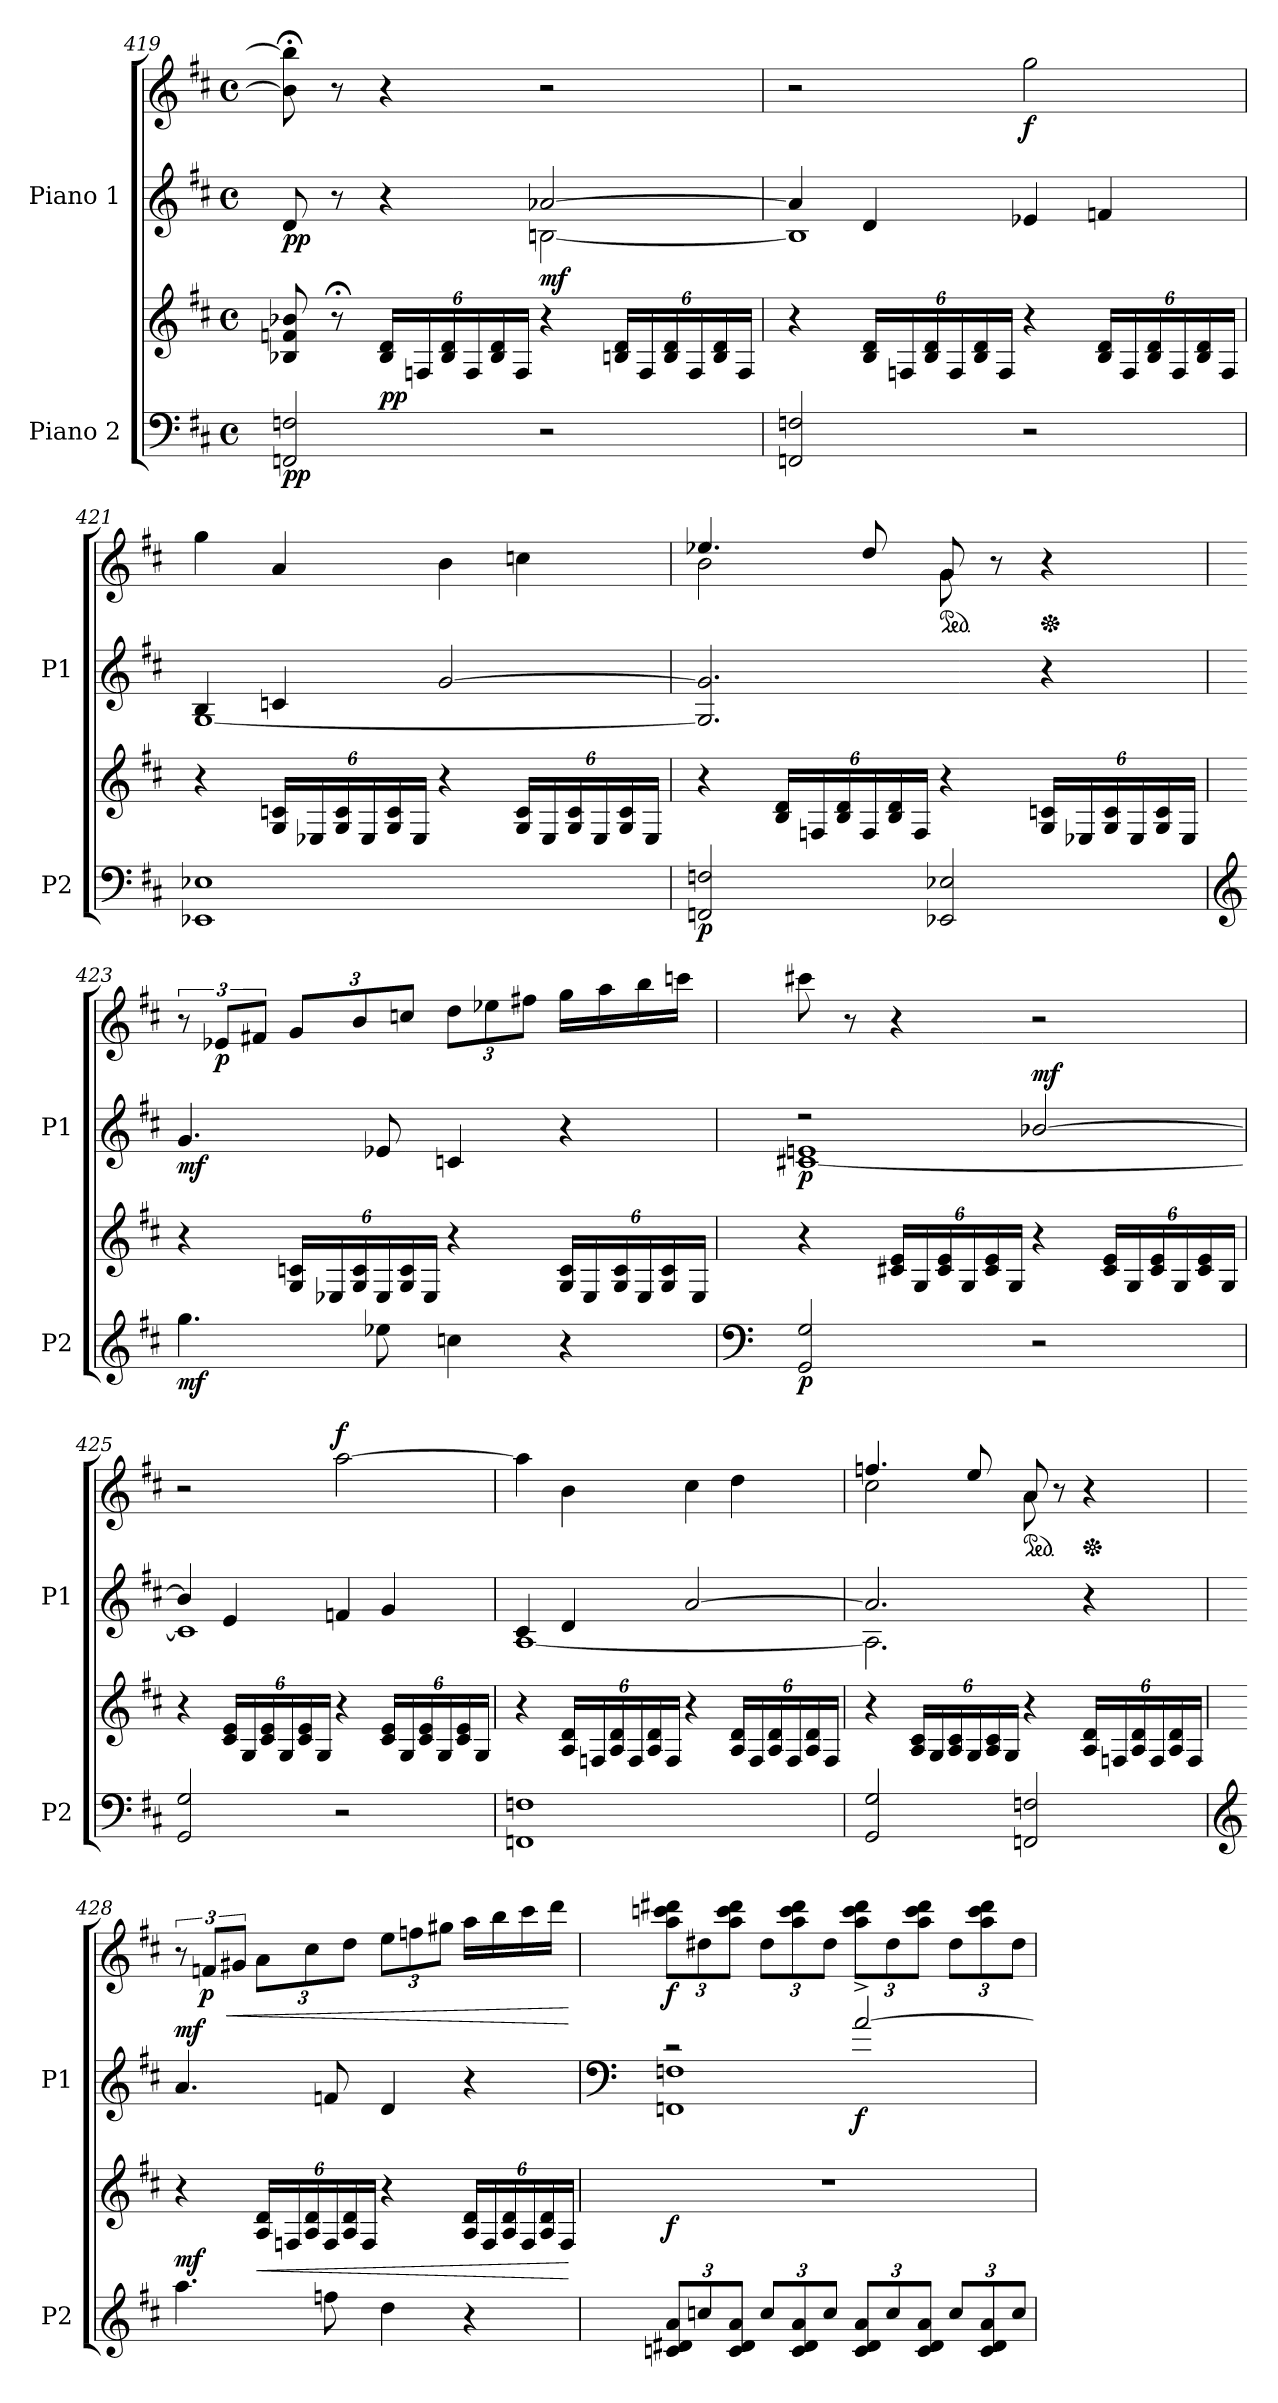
**kern	**kern	**dynam	**kern	**kern	**dynam
*part2	*part2	*part2	*part1	*part1	*part1
*staff4	*staff3	*staff3/4	*staff2	*staff1	*staff1/2
*I"Piano 2	*	*	*I"Piano 1	*	*
*I'P2	*	*	*I'P1	*	*
*clefF4	*clefG2	*	*clefG2	*clefG2	*
*k[f#c#]	*k[f#c#]	*	*k[f#c#]	*k[f#c#]	*
*M4/4	*M4/4	*	*M4/4	*M4/4	*
*met(c)	*met(c)	*	*met(c)	*met(c)	*
=419	=419	=419	=419	=419	=419
*	*	*	*^	*	*
!	!	!LO:DY:b=2	!	!	!	!
!	!	!LO:DY:n=1:b	!	!	!	!LO:DY:b=2
!	!	!	!	!	!	!LO:DY:n=1:b
2FFn/ 2Fn/	8B-X/ 8fn/ 8b-X/	p p	8d/	2rcyy	8b-\];< 8bb-\];<	p p
.	8r;<	.	8r	.	8r	.
*	*Xbrackettup	*	*	*	*	*
!	!	!LO:DY:n=2:b	!	!	!	!
.	24B-/ 24d/LL	pp	4r	.	4r	.
.	24Fn/	.	.	.	.	.
.	24B-/ 24d/	.	.	.	.	.
.	24F/	.	.	.	.	.
.	24B-/ 24d/	.	.	.	.	.
.	24F/JJ	.	.	.	.	.
!	!	!	!	!	!	!LO:DY:n=2:b=2
2r	4r	.	[2a-X/	[2Bn\	2r	mf
.	24Bn/ 24d/LL	.	.	.	.	.
.	24F/	.	.	.	.	.
.	24B/ 24d/	.	.	.	.	.
.	24F/	.	.	.	.	.
.	24B/ 24d/	.	.	.	.	.
.	24F/JJ	.	.	.	.	.
!!LO:PB:g=z
=420	=420	=420	=420	=420	=420	=420
2FFn/ 2Fn/	4r	.	4a-/]	1B]	2r	.
.	24B/ 24d/LL	.	4d/	.	.	.
.	24Fn/	.	.	.	.	.
.	24B/ 24d/	.	.	.	.	.
.	24F/	.	.	.	.	.
.	24B/ 24d/	.	.	.	.	.
.	24F/JJ	.	.	.	.	.
!	!	!	!	!	!	!LO:DY:b
2r	4r	.	4e-X/	.	2gg\	f
.	24B/ 24d/LL	.	4fn/	.	.	.
.	24F/	.	.	.	.	.
.	24B/ 24d/	.	.	.	.	.
.	24F/	.	.	.	.	.
.	24B/ 24d/	.	.	.	.	.
.	24F/JJ	.	.	.	.	.
=421	=421	=421	=421	=421	=421	=421
1EE-X 1E-X	4r	.	4B/	[1G	4gg\	.
.	24G/ 24cn/LL	.	4cn/	.	4a/	.
.	24E-X/	.	.	.	.	.
.	24G/ 24c/	.	.	.	.	.
.	24E-/	.	.	.	.	.
.	24G/ 24c/	.	.	.	.	.
.	24E-/JJ	.	.	.	.	.
.	4r	.	[2g/	.	4b\	.
.	24G/ 24c/LL	.	.	.	4ccn\	.
.	24E-/	.	.	.	.	.
.	24G/ 24c/	.	.	.	.	.
.	24E-/	.	.	.	.	.
.	24G/ 24c/	.	.	.	.	.
.	24E-/JJ	.	.	.	.	.
*	*	*	*v	*v	*	*
!!LO:LB:g=z
=422	=422	=422	=422	=422	=422
*	*	*	*	*^	*
!	!	!LO:DY:b=2	!	!	!	!
2FFn/ 2Fn/	4r	p	2.G/] 2.g/]	4.ee-X/	2b\	.
.	24B/ 24d/LL	.	.	.	.	.
.	24Fn/	.	.	.	.	.
.	24B/ 24d/	.	.	.	.	.
.	24F/	.	.	8dd/	.	.
.	24B/ 24d/	.	.	.	.	.
.	24F/JJ	.	.	.	.	.
*	*	*	*	*ped	*	*
2EE-X/ 2E-X/	4r	.	.	8g/	8g\	.
.	.	.	.	8r	8ryy	.
*	*	*	*	*Xped	*	*
.	24G/ 24cn/LL	.	4r	4r	4ryy	.
.	24E-X/	.	.	.	.	.
.	24G/ 24c/	.	.	.	.	.
.	24E-/	.	.	.	.	.
.	24G/ 24c/	.	.	.	.	.
.	24E-/JJ	.	.	.	.	.
*	*	*	*	*v	*v	*
=423	=423	=423	=423	=423	=423
*clefG2	*	*	*	*	*
!	!	!LO:DY:b=2	!	!	!LO:DY:b=2
4.gg\	4r	mf	4.g/	12r	mf
!	!	!	!	!	!LO:DY:b
.	.	.	.	12e-X/L	p
.	.	.	.	12f#X/J	.
*	*	*	*	*Xbrackettup	*
.	24G/ 24cn/LL	.	.	12g/L	.
.	24E-X/	.	.	.	.
.	24G/ 24c/	.	.	12b/	.
8ee-X\	24E-/	.	8e-X/	.	.
.	24G/ 24c/	.	.	12ccn/J	.
.	24E-/JJ	.	.	.	.
4ccn\	4r	.	4cn/	12dd\L	.
.	.	.	.	12ee-X\	.
.	.	.	.	12ff#X\J	.
4r	24G/ 24c/LL	.	4r	16gg\LL	.
.	24E-/	.	.	.	.
.	.	.	.	16aa\	.
.	24G/ 24c/	.	.	.	.
.	24E-/	.	.	16bb\	.
.	24G/ 24c/	.	.	.	.
.	.	.	.	16cccn\JJ	.
.	24E-/JJ	.	.	.	.
!!LO:LB:g=z
=424	=424	=424	=424	=424	=424
*clefF4	*	*	*	*	*
*	*	*	*^	*	*
!	!	!LO:DY:b=2	!	!	!	!LO:DY:b=2
2GG/ 2G/	4r	p	2r	[1c#X 1en	8ccc#X\	p
.	.	.	.	.	8r	.
.	24c#X/ 24e/LL	.	.	.	4r	.
.	24G/	.	.	.	.	.
.	24c#/ 24e/	.	.	.	.	.
.	24G/	.	.	.	.	.
.	24c#/ 24e/	.	.	.	.	.
.	24G/JJ	.	.	.	.	.
!	!	!	!	!	!	!LO:DY:a=2
2r	4r	.	[2b-X/	.	2r	mf
.	24c#/ 24e/LL	.	.	.	.	.
.	24G/	.	.	.	.	.
.	24c#/ 24e/	.	.	.	.	.
.	24G/	.	.	.	.	.
.	24c#/ 24e/	.	.	.	.	.
.	24G/JJ	.	.	.	.	.
=425	=425	=425	=425	=425	=425	=425
2GG/ 2G/	4r	.	4b-/]	1c#]	2r	.
.	24c#/ 24e/LL	.	4e/	.	.	.
.	24G/	.	.	.	.	.
.	24c#/ 24e/	.	.	.	.	.
.	24G/	.	.	.	.	.
.	24c#/ 24e/	.	.	.	.	.
.	24G/JJ	.	.	.	.	.
!	!	!	!	!	!	!LO:DY:a
2r	4r	.	4fn/	.	[2aa\	f
.	24c#/ 24e/LL	.	4g/	.	.	.
.	24G/	.	.	.	.	.
.	24c#/ 24e/	.	.	.	.	.
.	24G/	.	.	.	.	.
.	24c#/ 24e/	.	.	.	.	.
.	24G/JJ	.	.	.	.	.
!!LO:PB:g=z
=426	=426	=426	=426	=426	=426	=426
1FFn 1Fn	4r	.	4c#/	[1A	4aa\]	.
.	24A/ 24d/LL	.	4d/	.	4b\	.
.	24Fn/	.	.	.	.	.
.	24A/ 24d/	.	.	.	.	.
.	24F/	.	.	.	.	.
.	24A/ 24d/	.	.	.	.	.
.	24F/JJ	.	.	.	.	.
.	4r	.	[2a/	.	4cc#\	.
.	24A/ 24d/LL	.	.	.	4dd\	.
.	24F/	.	.	.	.	.
.	24A/ 24d/	.	.	.	.	.
.	24F/	.	.	.	.	.
.	24A/ 24d/	.	.	.	.	.
.	24F/JJ	.	.	.	.	.
=427	=427	=427	=427	=427	=427	=427
*	*	*	*	*	*^	*
2GG/ 2G/	4r	.	2.a/]	2.A\]	4.ffn/	2cc#\	.
.	24A/ 24c#/LL	.	.	.	.	.	.
.	24G/	.	.	.	.	.	.
.	24A/ 24c#/	.	.	.	.	.	.
.	24G/	.	.	.	8ee/	.	.
.	24A/ 24c#/	.	.	.	.	.	.
.	24G/JJ	.	.	.	.	.	.
*	*	*	*	*	*ped	*	*
2FFn/ 2Fn/	4r	.	.	.	8a/	8a\	.
.	.	.	.	.	8r	8ryy	.
*	*	*	*	*	*Xped	*	*
.	24A/ 24d/LL	.	4r	4ryy	4r	4ryy	.
.	24Fn/	.	.	.	.	.	.
.	24A/ 24d/	.	.	.	.	.	.
.	24F/	.	.	.	.	.	.
.	24A/ 24d/	.	.	.	.	.	.
.	24F/JJ	.	.	.	.	.	.
*	*	*	*v	*v	*	*	*
*	*	*	*	*v	*v	*
!!LO:LB:g=z
=428	=428	=428	=428	=428	=428
*clefG2	*	*	*	*	*
*	*	*	*	*brackettup	*
!	!	!LO:DY:a=2	!	!	!LO:DY:a=2
4.aa\	4r	mf	4.a/	12r	mf
!	!	!	!	!	!LO:DY:b
.	.	.	.	12fn/L	p
!	!	!	!	!	!LO:HP:b
.	.	.	.	12g#X/J	<
!	!	!LO:HP:b	!	!	!
*	*	*	*	*Xbrackettup	*
.	24A/ 24d/LL	<	.	12a\L	.
.	24Fn/	.	.	.	.
.	24A/ 24d/	.	.	12cc#\	.
8ffn\	24F/	.	8fn/	.	.
.	24A/ 24d/	.	.	12dd\J	.
.	24F/JJ	.	.	.	.
4dd\	4r	.	4d/	12ee\L	.
.	.	.	.	12ffn\	.
.	.	.	.	12gg#X\J	.
4r	24A/ 24d/LL	.	4r	16aa\LL	.
.	24F/	.	.	.	.
.	.	.	.	16bb\	.
.	24A/ 24d/	.	.	.	.
.	24F/	.	.	16ccc#\	.
.	24A/ 24d/	.	.	.	.
.	.	.	.	16ddd\JJ	.
.	24F/JJ	.	.	.	.
.	.	[	.	.	[
=429	=429	=429	=429	=429	=429
*	*	*	*clefF4	*	*
*Xbrackettup	*	*	*	*	*
*	*	*	*^	*	*
!	!	!LO:DY:b	!	!	!	!LO:DY:b
12cn/ 12d#X/ 12a/L	1r	f	2r	1FFn 1Fn	12aa\ 12cccn\ 12ddd#X\L	f
12ccn/	.	.	.	.	12dd#X\	.
12c/ 12d#/ 12a/J	.	.	.	.	12aa\ 12ccc\ 12ddd#\J	.
12cc/L	.	.	.	.	12dd#\L	.
12c/ 12d#/ 12a/	.	.	.	.	12aa\ 12ccc\ 12ddd#\	.
12cc/J	.	.	.	.	12dd#\J	.
!	!	!	!	!	!	!LO:DY:b=2
12c/ 12d#/ 12a/L	.	.	[2a^/	.	12aa\ 12ccc\ 12ddd#\L	f
12cc/	.	.	.	.	12dd#\	.
12c/ 12d#/ 12a/J	.	.	.	.	12aa\ 12ccc\ 12ddd#\J	.
12cc/L	.	.	.	.	12dd#\L	.
12c/ 12d#/ 12a/	.	.	.	.	12aa\ 12ccc\ 12ddd#\	.
12cc/J	.	.	.	.	12dd#\J	.
*	*	*	*v	*v	*	*
=	=	=	=	=	=
*-	*-	*-	*-	*-	*-
